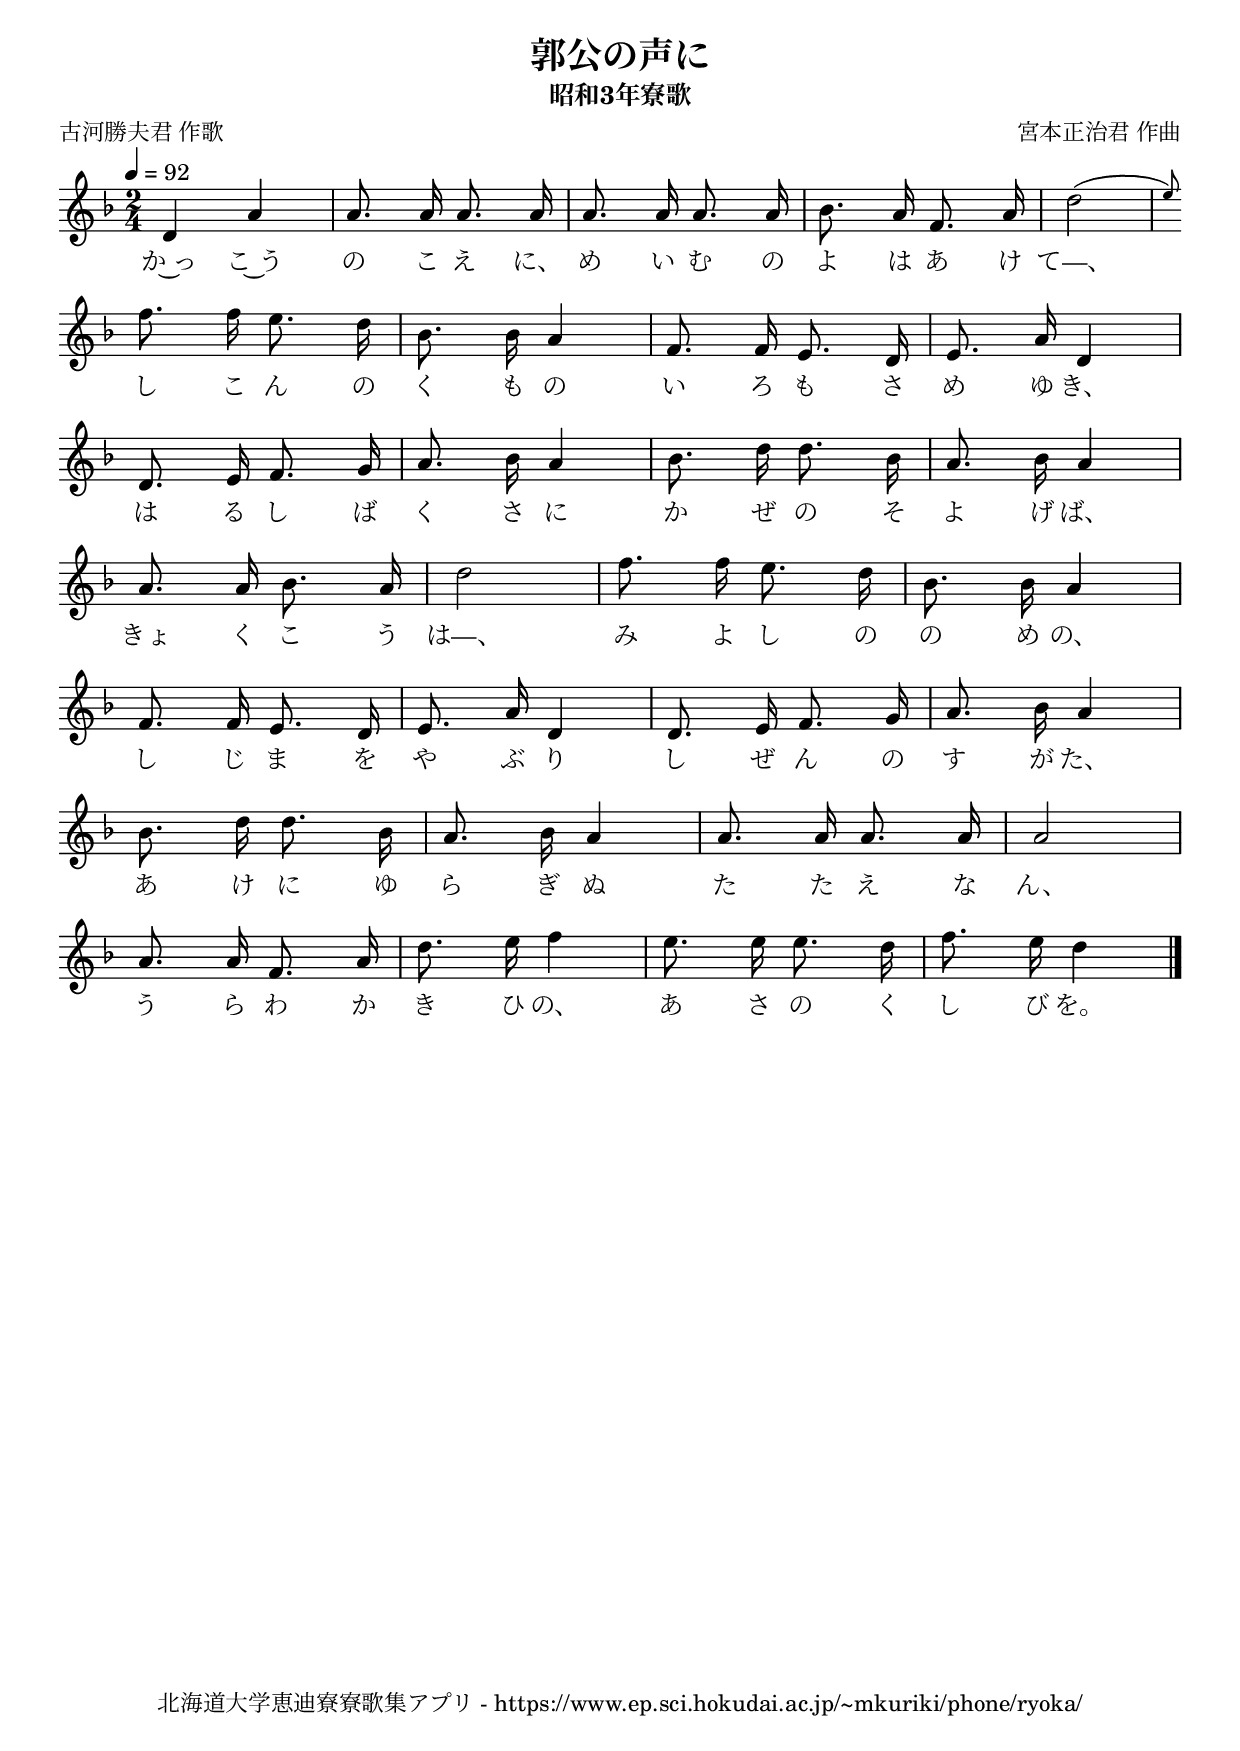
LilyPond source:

\version "2.18.2"

\paper {indent = 0}

\header {
  title = "郭公の声に"
  subtitle = "昭和3年寮歌"
  composer = "宮本正治君 作曲"
  poet = "古河勝夫君 作歌"
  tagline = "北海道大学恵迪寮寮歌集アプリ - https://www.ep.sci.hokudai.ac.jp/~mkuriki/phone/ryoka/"
}


melody = \relative c'{
  \tempo 4 = 92
  \autoBeamOff
  \numericTimeSignature
  \override BreathingSign.text = \markup { \musicglyph #"scripts.upedaltoe" } % ブレスの記号指定
  \key d \minor 
  \time 2/4
  \set melismaBusyProperties = #'()
  d4 a'4 |
  a8. a16 a8. a16 |
  a8. a16 a8. a16 |
  bes8. a16 f8. a16 |
  d2 ( \grace { e8 )}| \break
  f8. f16 e8. d16 |
  bes8. bes16 a4 |
  f8. f16 e8. d16 |
  e8. a16 d,4 | \break
  d8. e16 f8. g16 |
  a8. bes16 a4 |
  bes8. d16 d8. bes16 |
  a8. bes16 a4 | \break
  a8. a16 bes8. a16 |
  d2 |
  f8. f16 e8. d16 |
  bes8. bes16 a4 | \break
  f8. f16 e8. d16 |
  e8. a16 d,4 |
  d8. e16 f8. g16 |
  a8. bes16 a4 | \break
  bes8. d16 d8. bes16 |
  a8. bes16 a4 |
  a8. a16 a8. a16 |
   a2 | \break
   a8. a16 f8. a16 |
   d8. e16 f4 |
   e8. e16 e8. d16 |
   f8. e16 d4 |
  \bar "|." \break
}

text = \lyricmode {
  か~っ こ~う の こ え に、 め い む の よ は あ け て—、
  し こ ん の く も の い ろ も さ め ゆ き、
  は る し ば く さ に か ぜ の そ よ げ ば、
  きょ く こ う は—、 み よ し の の め の、
  し じ ま を や ぶ り し  ぜ ん の す が た、
  あ け に ゆ ら ぎ ぬ た た  え な ん、
  う ら わ か き ひ の、 あ さ の く し び を。
}

drum = \drummode{
  
}

\score {
  <<
    % ギターコード
    %{
    \new ChordNames \with {midiInstrument = #"acoustic guitar (nylon)"}{
      \set chordChanges = ##t
      \harmony
    }
    %}
    
    % メロディーライン
    \new Voice = "one"{\melody}
    % 歌詞
    \new Lyrics \lyricsto "one" \text
    % 太鼓
    % \new DrumStaff \with{
    %   \remove "Time_signature_engraver"
    %   drumStyleTable = #percussion-style
    %   \override StaffSymbol.line-count = #1
    %   \hide Stem
    % }
    % \drum
  >>
  
\midi {}
\layout {
  \context {
    \Score
    \remove "Bar_number_engraver"
  }
}

}


